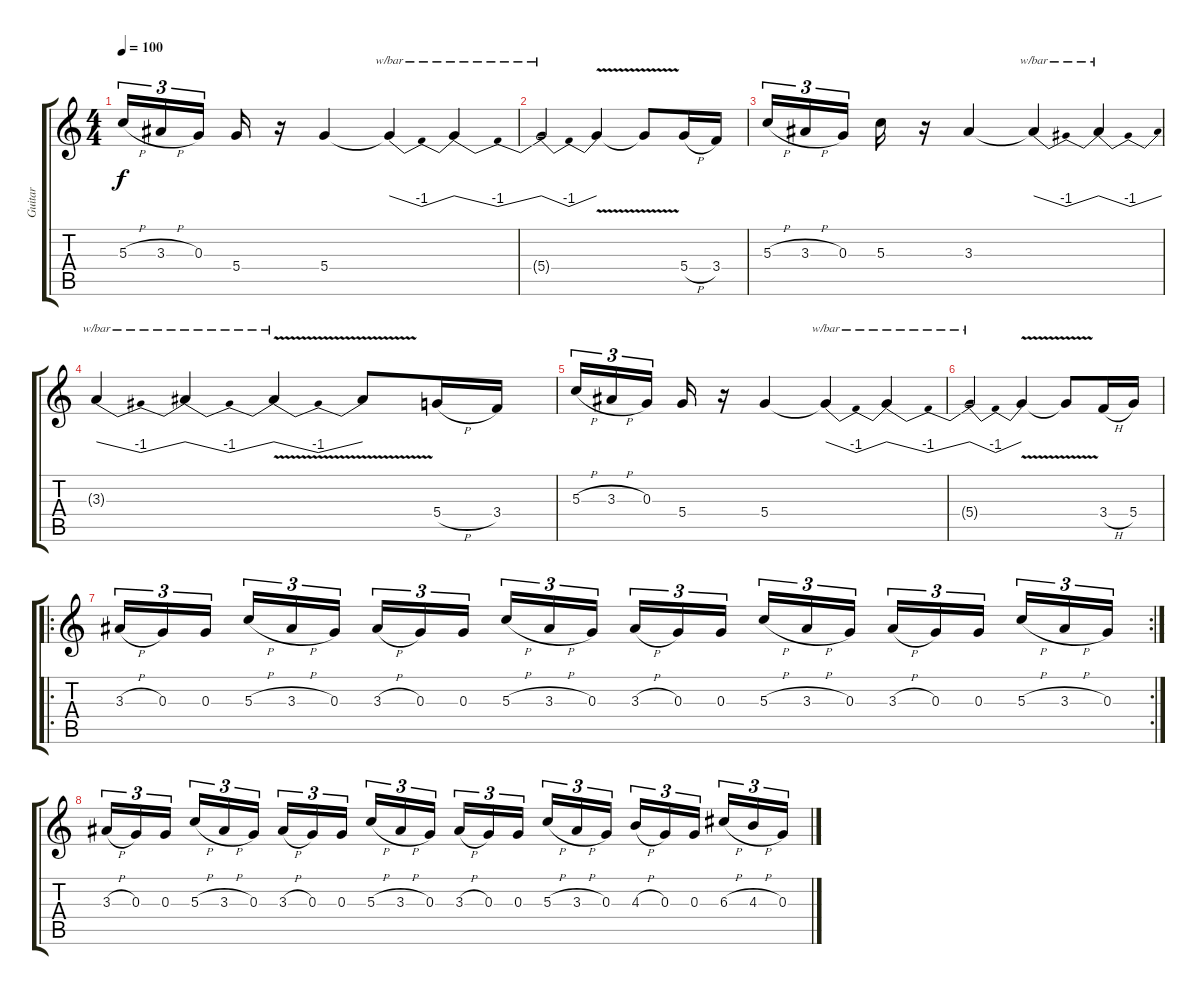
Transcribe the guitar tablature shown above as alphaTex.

\track ("Guitar" "Guitar") {instrument distortionguitar}
\staff {score tabs}
\tuning (E4 B3 G3 D3 A2 E2) {hide}
\ts (4 4)
\tempo 100
\clef g2
\ks c
5.3{h}.16{tu (3 2) dy f} 3.3{h}.16{tu (3 2)} 0.3.16{tu (3 2) beam splitsecondary} 5.4.16 r.16 5.4.4 5.4{t}.4{tbe (dip default 0 0 30 -4 60 0)} 5.4{t}.4{tbe (dip default 0 0 30 -4 60 0)} |
5.4{t}.2{tbe (dip default 0 0 30 -4 60 0)} 5.4{v t}.4 5.4{v t}.8 5.4{h}.16 3.4.16 |
5.3{h}.16{tu (3 2)} 3.3{h}.16{tu (3 2)} 0.3.16{tu (3 2) beam splitsecondary} 5.3.16 r.16 3.3.4 3.3{t}.4{tbe (dip default 0 0 30 -4 60 0)} 3.3{t}.4{tbe (dip default 0 0 30 -4 60 0)} |
3.3{t}.4{tbe (dip default 0 0 30 -4 60 0)} 3.3{t}.4{tbe (dip default 0 0 30 -4 60 0)} 3.3{v t}.4{tbe (dip default 0 0 30 -4 60 0)} 3.3{v t}.8 5.4{h}.16 3.4.16 |
5.3{h}.16{tu (3 2)} 3.3{h}.16{tu (3 2)} 0.3.16{tu (3 2) beam splitsecondary} 5.4.16 r.16 5.4.4 5.4{t}.4{tbe (dip default 0 0 30 -4 60 0)} 5.4{t}.4{tbe (dip default 0 0 30 -4 60 0)} |
5.4{t}.2{tbe (dip default 0 0 30 -4 60 0)} 5.4{v t}.4 5.4{v t}.8 3.4{h}.16 5.4.16 |
\ro
\rc 2
3.3{h}.16{tu (3 2)} 0.3.16{tu (3 2)} 0.3.16{tu (3 2) beam splitsecondary} 5.3{h}.16{tu (3 2)} 3.3{h}.16{tu (3 2)} 0.3.16{tu (3 2)} 3.3{h}.16{tu (3 2)} 0.3.16{tu (3 2)} 0.3.16{tu (3 2) beam splitsecondary} 5.3{h}.16{tu (3 2)} 3.3{h}.16{tu (3 2)} 0.3.16{tu (3 2)} 3.3{h}.16{tu (3 2)} 0.3.16{tu (3 2)} 0.3.16{tu (3 2) beam splitsecondary} 5.3{h}.16{tu (3 2)} 3.3{h}.16{tu (3 2)} 0.3.16{tu (3 2)} 3.3{h}.16{tu (3 2)} 0.3.16{tu (3 2)} 0.3.16{tu (3 2) beam splitsecondary} 5.3{h}.16{tu (3 2)} 3.3{h}.16{tu (3 2)} 0.3.16{tu (3 2)} |
3.3{h}.16{tu (3 2)} 0.3.16{tu (3 2)} 0.3.16{tu (3 2) beam splitsecondary} 5.3{h}.16{tu (3 2)} 3.3{h}.16{tu (3 2)} 0.3.16{tu (3 2)} 3.3{h}.16{tu (3 2)} 0.3.16{tu (3 2)} 0.3.16{tu (3 2) beam splitsecondary} 5.3{h}.16{tu (3 2)} 3.3{h}.16{tu (3 2)} 0.3.16{tu (3 2)} 3.3{h}.16{tu (3 2)} 0.3.16{tu (3 2)} 0.3.16{tu (3 2) beam splitsecondary} 5.3{h}.16{tu (3 2)} 3.3{h}.16{tu (3 2)} 0.3.16{tu (3 2)} 4.3{h}.16{tu (3 2)} 0.3.16{tu (3 2)} 0.3.16{tu (3 2) beam splitsecondary} 6.3{h}.16{tu (3 2)} 4.3{h}.16{tu (3 2)} 0.3.16{tu (3 2)}
